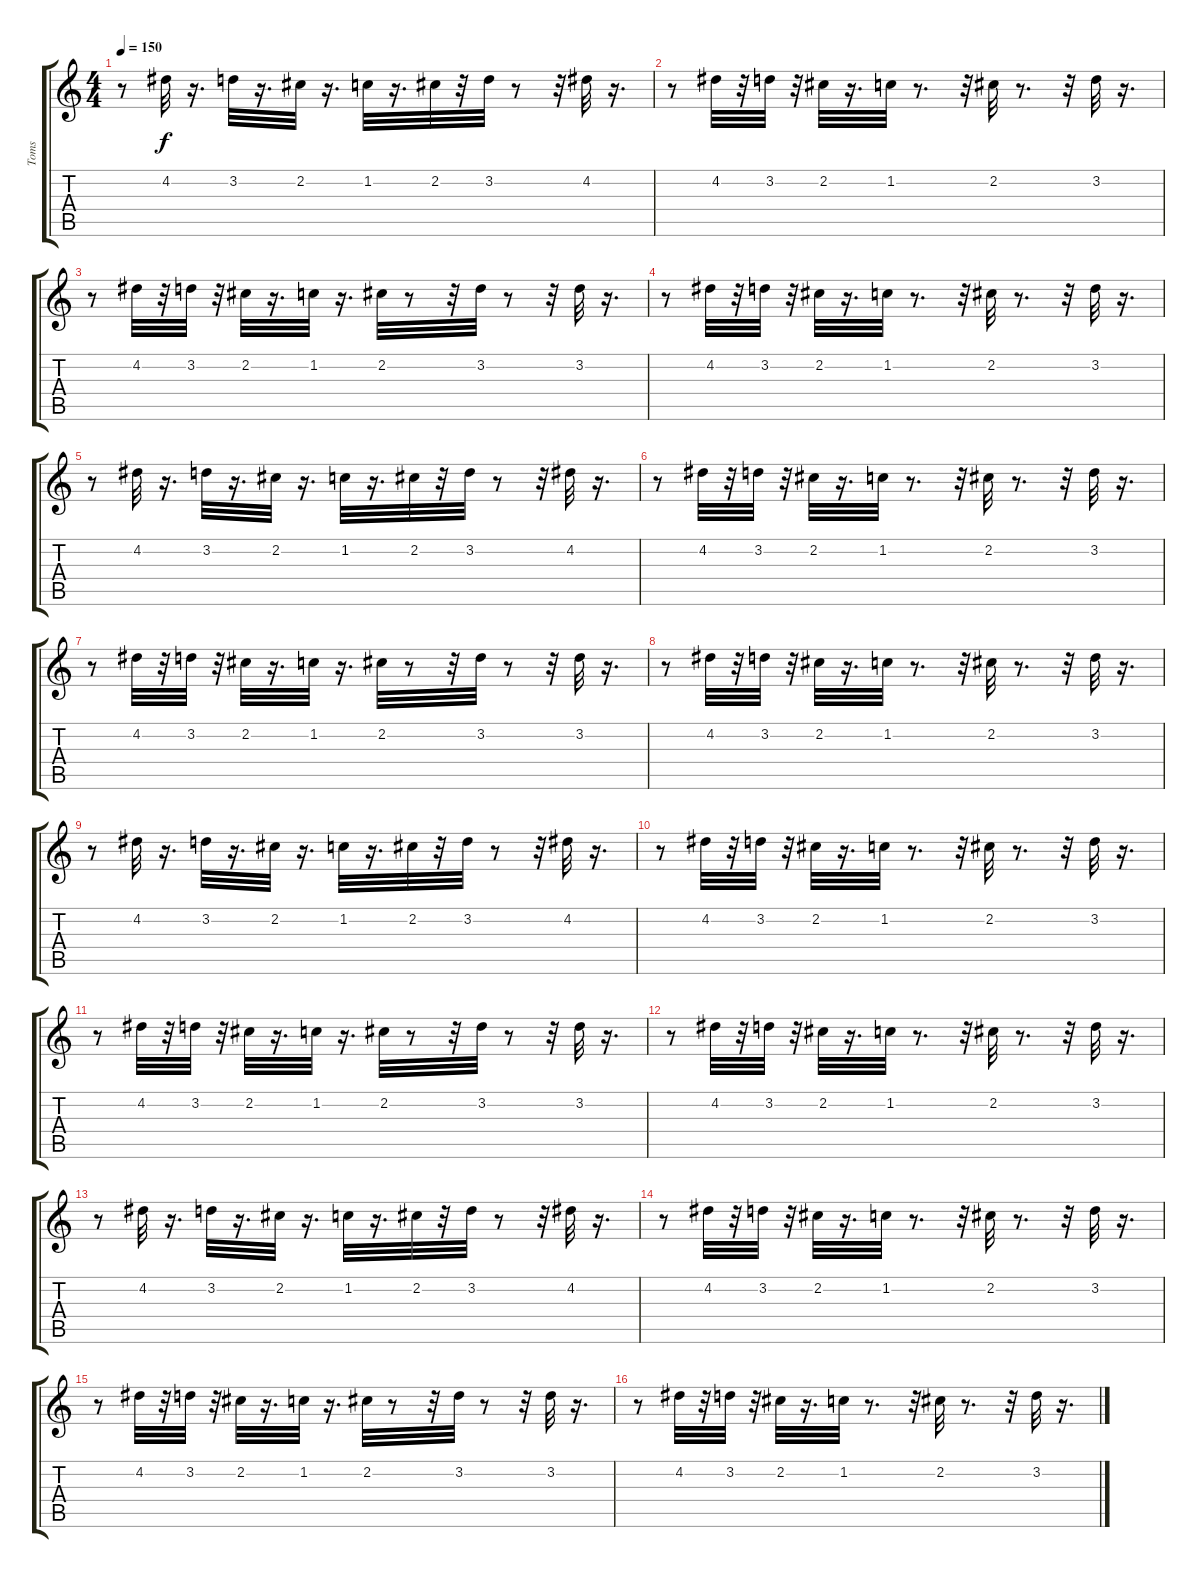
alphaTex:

\track ("Toms" "Toms") {instrument acousticguitarnylon}
\staff {score tabs}
\tuning (E4 B3 G3 D3 A2 E2) {hide}
\ts (4 4)
\tempo 150
\clef g2
\ks c
r.8{dy f} 4.2.32 r.16{d} 3.2.32 r.16{d} 2.2.32 r.16{d} 1.2.32 r.16{d} 2.2.32 r.32 3.2.32 r.8 r.32 4.2.32 r.16{d} |
r.8 4.2.32 r.32 3.2.32 r.32 2.2.32 r.16{d} 1.2.32 r.8{d} r.32 2.2.32 r.8{d} r.32 3.2.32 r.16{d} |
r.8 4.2.32 r.32 3.2.32 r.32 2.2.32 r.16{d} 1.2.32 r.16{d} 2.2.32 r.8 r.32 3.2.32 r.8 r.32 3.2.32 r.16{d} |
r.8 4.2.32 r.32 3.2.32 r.32 2.2.32 r.16{d} 1.2.32 r.8{d} r.32 2.2.32 r.8{d} r.32 3.2.32 r.16{d} |
r.8 4.2.32 r.16{d} 3.2.32 r.16{d} 2.2.32 r.16{d} 1.2.32 r.16{d} 2.2.32 r.32 3.2.32 r.8 r.32 4.2.32 r.16{d} |
r.8 4.2.32 r.32 3.2.32{volume 16} r.32 2.2.32 r.16{d} 1.2.32{volume 16} r.8{d} r.32 2.2.32{volume 15} r.8{d} r.32 3.2.32{volume 15} r.16{d} |
r.8 4.2.32{volume 15} r.32 3.2.32{volume 15} r.32 2.2.32{volume 15} r.16{d} 1.2.32{volume 15} r.16{d} 2.2.32{volume 15} r.8 r.32 3.2.32{volume 14} r.8 r.32 3.2.32{volume 14} r.16{d} |
r.8 4.2.32{volume 14} r.32 3.2.32 r.32 2.2.32{volume 14} r.16{d} 1.2.32{volume 14} r.8{d} r.32 2.2.32{volume 14} r.8{d} r.32 3.2.32{volume 14} r.16{d} |
r.8 4.2.32{volume 13} r.16{d} 3.2.32{volume 13} r.16{d} 2.2.32{volume 13} r.16{d} 1.2.32{volume 13} r.16{d} 2.2.32{volume 13} r.32 3.2.32{volume 13} r.8 r.32 4.2.32{volume 12} r.16{d} |
r.8 4.2.32{volume 12} r.32 3.2.32{volume 12} r.32 2.2.32{volume 12} r.16{d} 1.2.32{volume 12} r.8{d} r.32 2.2.32{volume 12} r.8{d} r.32 3.2.32{volume 12} r.16{d} |
r.8 4.2.32{volume 11} r.32 3.2.32 r.32 2.2.32{volume 11} r.16{d} 1.2.32 r.16{d} 2.2.32{volume 11} r.8 r.32 3.2.32{volume 11} r.8 r.32 3.2.32{volume 11} r.16{d} |
r.8 4.2.32{volume 10} r.32 3.2.32{volume 11} r.32 2.2.32{volume 10} r.16{d} 1.2.32{volume 11} r.8{d} r.32 2.2.32{volume 10} r.8{d} r.32 3.2.32{volume 10} r.16{d} |
r.8 4.2.32{volume 10} r.16{d} 3.2.32{volume 10} r.16{d} 2.2.32{volume 9} r.16{d} 1.2.32{volume 10} r.16{d} 2.2.32{volume 9} r.32 3.2.32{volume 9} r.8 r.32 4.2.32{volume 9} r.16{d} |
r.8 4.2.32{volume 9} r.32 3.2.32 r.32 2.2.32{volume 9} r.16{d} 1.2.32{volume 9} r.8{d} r.32 2.2.32{volume 9} r.8{d} r.32 3.2.32{volume 8} r.16{d} |
r.8 4.2.32{volume 8} r.32 3.2.32 r.32 2.2.32{volume 8} r.16{d} 1.2.32{volume 8} r.16{d} 2.2.32{volume 8} r.8 r.32 3.2.32{volume 7} r.8 r.32 3.2.32{volume 8} r.16{d} |
r.8 4.2.32{volume 7} r.32 3.2.32{volume 7} r.32 2.2.32{volume 7} r.16{d} 1.2.32{volume 7} r.8{d} r.32 2.2.32{volume 7} r.8{d} r.32 3.2.32{volume 6} r.16{d}
